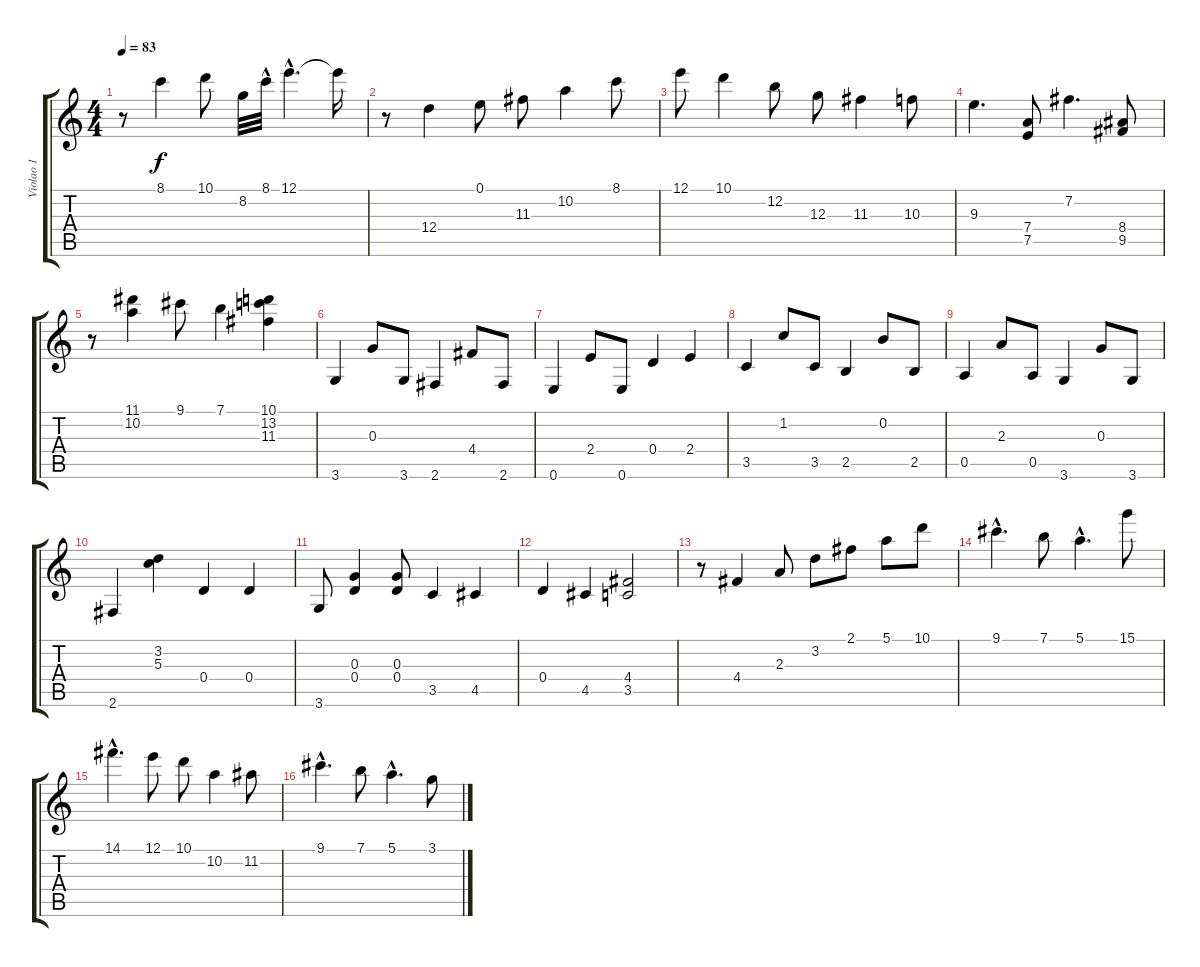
\track ("Violao 1" "Violao 1") {instrument acousticguitarnylon}
\staff {score tabs}
\tuning (E4 B3 G3 D3 A2 E2) {hide}
\ts (4 4)
\tempo 83
\clef g2
\ks c
r.8{dy f} 8.1.4 10.1.8 8.2.32 8.1{hac}.32 12.1{hac}.4{d} 12.1{t}.16 |
r.8 12.4.4 0.1.8 11.3.8 10.2.4 8.1.8 |
12.1.8 10.1.4 12.2.8 12.3.8 11.3.4 10.3.8 |
9.3.4{d} (7.4 7.5).8 7.2.4{d} (8.4 9.5).8 |
r.8 (11.1 10.2).4 9.1.8 7.1.4 (10.1 13.2 11.3).4 |
3.6.4 0.3.8 3.6.8 2.6.4 4.4.8 2.6.8 |
0.6.4 2.4.8 0.6.8 0.4.4 2.4.4 |
3.5.4 1.2.8 3.5.8 2.5.4 0.2.8 2.5.8 |
0.5.4 2.3.8 0.5.8 3.6.4 0.3.8 3.6.8 |
2.6.4 (3.2 5.3).4 0.4.4 0.4.4 |
3.6.8 (0.3 0.4).4 (0.3 0.4).8 3.5.4 4.5.4 |
0.4.4 4.5.4 (4.4 3.5).2 |
r.8 4.4.4 2.3.8 3.2.8 2.1.8 5.1.8 10.1.8 |
9.1{hac}.4{d} 7.1.8 5.1{hac}.4{d} 15.1.8 |
14.1{hac}.4{d} 12.1.8 10.1.8 10.2.4 11.2.8 |
9.1{hac}.4{d} 7.1.8 5.1{hac}.4{d} 3.1.8
